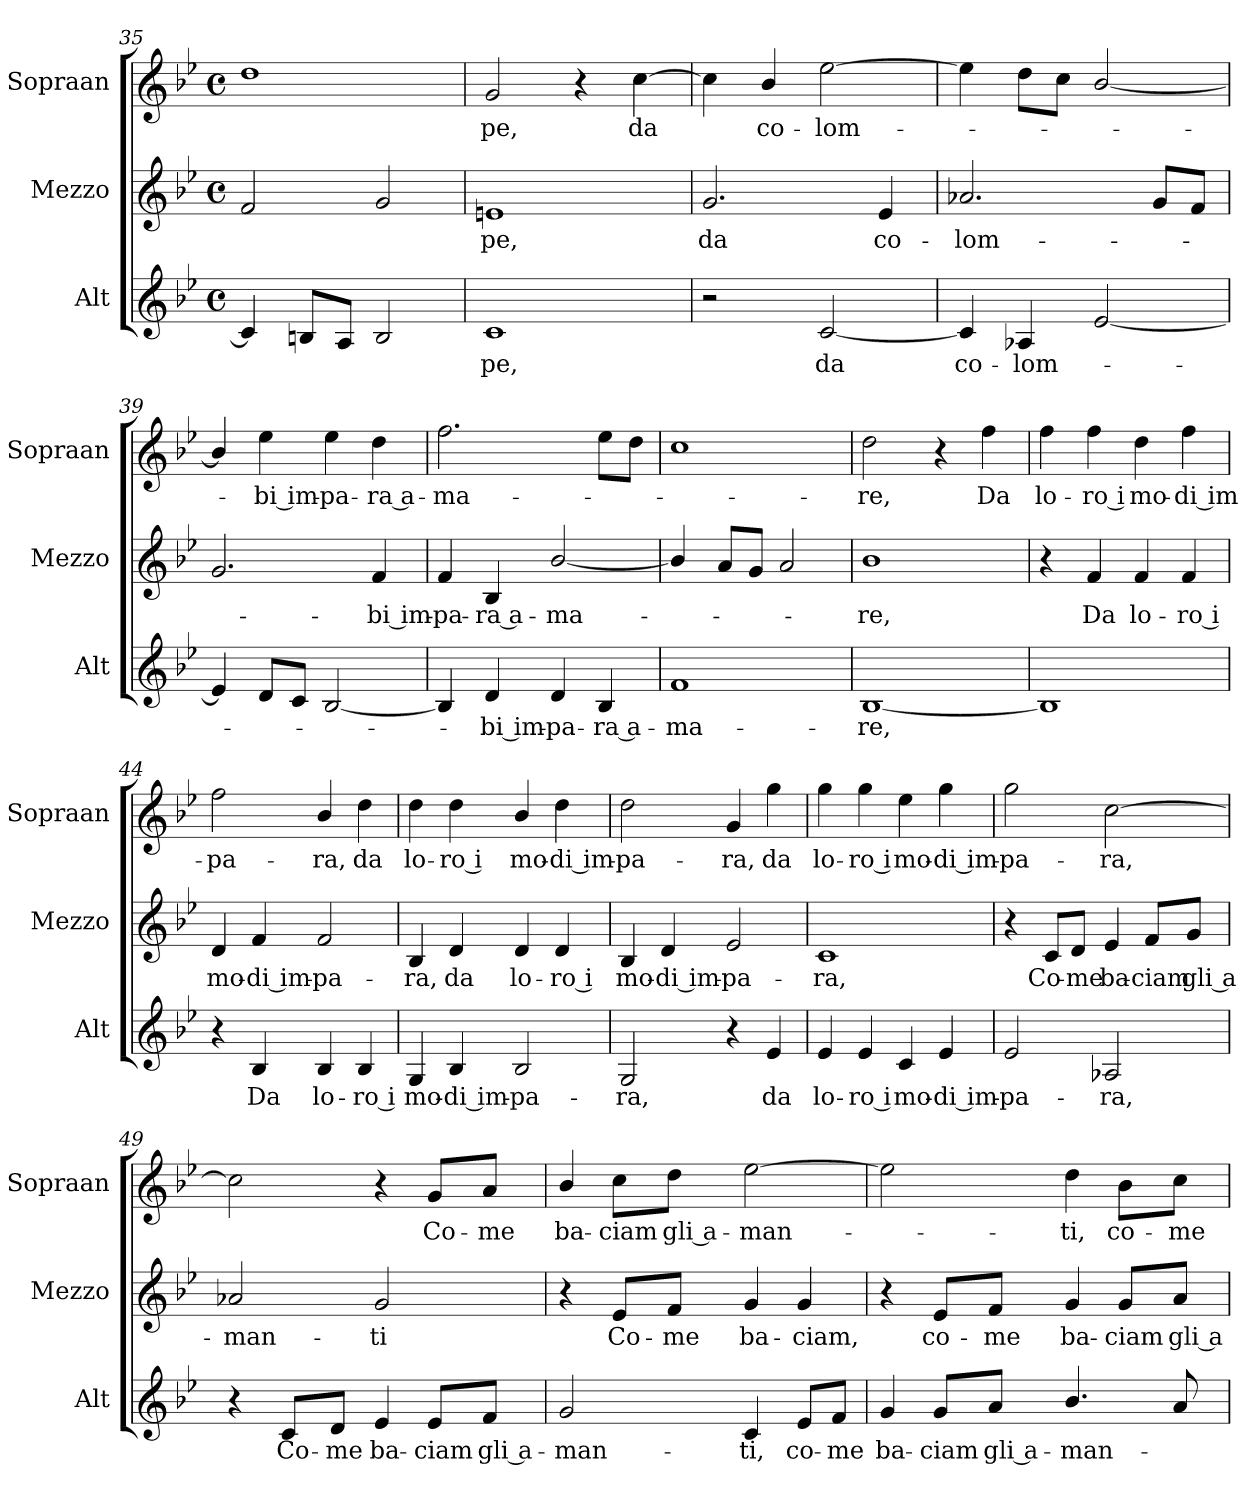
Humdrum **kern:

**kern	**text	**kern	**text	**kern	**text
*part3	*part3	*part2	*part2	*part1	*part1
*staff3	*staff3	*staff2	*staff2	*staff1	*staff1
*I"Alt	*	*I"Mezzo	*	*I"Sopraan	*
*I'Alt	*	*I'Mezzo	*	*I'Sopraan	*
*clefG2	*	*clefG2	*	*clefG2	*
*k[b-e-]	*	*k[b-e-]	*	*k[b-e-]	*
*B-:	*	*B-:	*	*B-:	*
*M4/4	*	*M4/4	*	*M4/4	*
*met(c)	*	*met(c)	*	*met(c)	*
=35	=35	=35	=35	=35	=35
4c/]	.	2f/	.	1dd	.
8Bn/L	.	.	.	.	.
8A/J	.	.	.	.	.
2B/	.	2g/	.	.	.
=36	=36	=36	=36	=36	=36
!	!LO:LY:b	!	!LO:LY:b	!	!LO:LY:b
1c	-pe,	1en	-pe,	2g/	-pe,
.	.	.	.	4r	.
!	!	!	!	!	!LO:LY:b
.	.	.	.	[4cc\	da
!!LO:LB:g=z
=37	=37	=37	=37	=37	=37
!	!	!	!LO:LY:b	!	!
2r	.	2.g/	da	4cc\]	.
!	!	!	!	!	!LO:LY:b
.	.	.	.	4b-/	co-
!	!LO:LY:b	!	!	!	!LO:LY:b
[2c/	da	.	.	[2ee-\	-lom-
!	!	!	!LO:LY:b	!	!
.	.	4e-/	co-	.	.
=38	=38	=38	=38	=38	=38
!	!LO:LY:b	!	!LO:LY:b	!	!
4c/]	co-	2.a-X/	-lom-	4ee-\]	.
!	!LO:LY:b	!	!	!	!
4A-X/	-lom-	.	.	8dd\L	.
.	.	.	.	8cc\J	.
[2e-/	.	.	.	[2b-/	.
.	.	8g/L	.	.	.
.	.	8f/J	.	.	.
=39	=39	=39	=39	=39	=39
4e-/]	.	2.g/	.	4b-/]	.
!	!	!	!	!	!LO:LY:b
8d/L	.	.	.	4ee-\	-bi im-
8c/J	.	.	.	.	.
!	!	!	!	!	!LO:LY:b
[2B-/	.	.	.	4ee-\	-pa-
!	!	!	!LO:LY:b	!	!LO:LY:b
.	.	4f/	-bi im-	4dd\	-ra a-
=40	=40	=40	=40	=40	=40
!	!	!	!LO:LY:b	!	!LO:LY:b
4B-/]	.	4f/	-pa-	2.ff\	-ma-
!	!LO:LY:b	!	!LO:LY:b	!	!
4d/	-bi im-	4B-/	-ra a-	.	.
!	!LO:LY:b	!	!LO:LY:b	!	!
4d/	-pa-	[2b-/	-ma-	.	.
!	!LO:LY:b	!	!	!	!
4B-/	-ra a-	.	.	8ee-\L	.
.	.	.	.	8dd\J	.
=41	=41	=41	=41	=41	=41
!	!LO:LY:b	!	!	!	!
1f	-ma-	4b-/]	.	1cc	.
.	.	8a/L	.	.	.
.	.	8g/J	.	.	.
.	.	2a/	.	.	.
=42	=42	=42	=42	=42	=42
!	!LO:LY:b	!	!LO:LY:b	!	!LO:LY:b
[1B-	-re,	1b-	-re,	2dd\	-re,
.	.	.	.	4r	.
!	!	!	!	!	!LO:LY:b
.	.	.	.	4ff\	Da
!!LO:LB:g=z
=43	=43	=43	=43	=43	=43
!	!	!	!	!	!LO:LY:b
1B-]	.	4r	.	4ff\	lo-
!	!	!	!LO:LY:b	!	!LO:LY:b
.	.	4f/	Da	4ff\	-ro i
!	!	!	!LO:LY:b	!	!LO:LY:b
.	.	4f/	lo-	4dd\	mo-
!	!	!	!LO:LY:b	!	!LO:LY:b
.	.	4f/	-ro i	4ff\	-di im-
=44	=44	=44	=44	=44	=44
!	!	!	!LO:LY:b	!	!LO:LY:b
4r	.	4d/	mo-	2ff\	-pa-
!	!LO:LY:b	!	!LO:LY:b	!	!
4B-/	Da	4f/	-di im-	.	.
!	!LO:LY:b	!	!LO:LY:b	!	!LO:LY:b
4B-/	lo-	2f/	-pa-	4b-/	-ra,
!	!LO:LY:b	!	!	!	!LO:LY:b
4B-/	-ro i	.	.	4dd\	da
=45	=45	=45	=45	=45	=45
!	!LO:LY:b	!	!LO:LY:b	!	!LO:LY:b
4G/	mo-	4B-/	-ra,	4dd\	lo-
!	!LO:LY:b	!	!LO:LY:b	!	!LO:LY:b
4B-/	-di im-	4d/	da	4dd\	-ro i
!	!LO:LY:b	!	!LO:LY:b	!	!LO:LY:b
2B-/	-pa-	4d/	lo-	4b-/	mo-
!	!	!	!LO:LY:b	!	!LO:LY:b
.	.	4d/	-ro i	4dd\	-di im-
=46	=46	=46	=46	=46	=46
!	!LO:LY:b	!	!LO:LY:b	!	!LO:LY:b
2G/	-ra,	4B-/	mo-	2dd\	-pa-
!	!	!	!LO:LY:b	!	!
.	.	4d/	-di im-	.	.
!	!	!	!LO:LY:b	!	!LO:LY:b
4r	.	2e-/	-pa-	4g/	-ra,
!	!LO:LY:b	!	!	!	!LO:LY:b
4e-/	da	.	.	4gg\	da
=47	=47	=47	=47	=47	=47
!	!LO:LY:b	!	!LO:LY:b	!	!LO:LY:b
4e-/	lo-	1c	-ra,	4gg\	lo-
!	!LO:LY:b	!	!	!	!LO:LY:b
4e-/	-ro i	.	.	4gg\	-ro i
!	!LO:LY:b	!	!	!	!LO:LY:b
4c/	mo-	.	.	4ee-\	mo-
!	!LO:LY:b	!	!	!	!LO:LY:b
4e-/	-di im-	.	.	4gg\	-di im-
!!LO:PB:g=z
=48	=48	=48	=48	=48	=48
!	!LO:LY:b	!	!	!	!LO:LY:b
2e-/	-pa-	4r	.	2gg\	-pa-
!	!	!	!LO:LY:b	!	!
.	.	8c/L	Co-	.	.
!	!	!	!LO:LY:b	!	!
.	.	8d/J	-me	.	.
!	!LO:LY:b	!	!LO:LY:b	!	!LO:LY:b
2A-X/	-ra,	4e-/	ba-	[2cc\	-ra,
!	!	!	!LO:LY:b	!	!
.	.	8f/L	-ciam	.	.
!	!	!	!LO:LY:b	!	!
.	.	8g/J	gli a-	.	.
=49	=49	=49	=49	=49	=49
!	!	!	!LO:LY:b	!	!
4r	.	2a-X/	-man-	2cc\]	.
!	!LO:LY:b	!	!	!	!
8c/L	Co-	.	.	.	.
!	!LO:LY:b	!	!	!	!
8d/J	-me	.	.	.	.
!	!LO:LY:b	!	!LO:LY:b	!	!
4e-/	ba-	2g/	-ti	4r	.
!	!LO:LY:b	!	!	!	!LO:LY:b
8e-/L	-ciam	.	.	8g/L	Co-
!	!LO:LY:b	!	!	!	!LO:LY:b
8f/J	gli a-	.	.	8a/J	-me
=50	=50	=50	=50	=50	=50
!	!LO:LY:b	!	!	!	!LO:LY:b
2g/	-man-	4r	.	4b-/	ba-
!	!	!	!LO:LY:b	!	!LO:LY:b
.	.	8e-/L	Co-	8cc\L	-ciam
!	!	!	!LO:LY:b	!	!LO:LY:b
.	.	8f/J	-me	8dd\J	gli a-
!	!LO:LY:b	!	!LO:LY:b	!	!LO:LY:b
4c/	-ti,	4g/	ba-	[2ee-\	-man-
!	!LO:LY:b	!	!LO:LY:b	!	!
8e-/L	co-	4g/	-ciam,	.	.
!	!LO:LY:b	!	!	!	!
8f/J	-me	.	.	.	.
=51	=51	=51	=51	=51	=51
!	!LO:LY:b	!	!	!	!
4g/	ba-	4r	.	2ee-\]	.
!	!LO:LY:b	!	!LO:LY:b	!	!
8g/L	-ciam	8e-/L	co-	.	.
!	!LO:LY:b	!	!LO:LY:b	!	!
8a/J	gli a-	8f/J	-me	.	.
!	!LO:LY:b	!	!LO:LY:b	!	!LO:LY:b
4.b-/	-man-	4g/	ba-	4dd\	-ti,
!	!	!	!LO:LY:b	!	!LO:LY:b
.	.	8g/L	-ciam	8b-\L	co-
!	!	!	!LO:LY:b	!	!LO:LY:b
8a/	.	8a/J	gli a	8cc\J	-me
=	=	=	=	=	=
*-	*-	*-	*-	*-	*-
